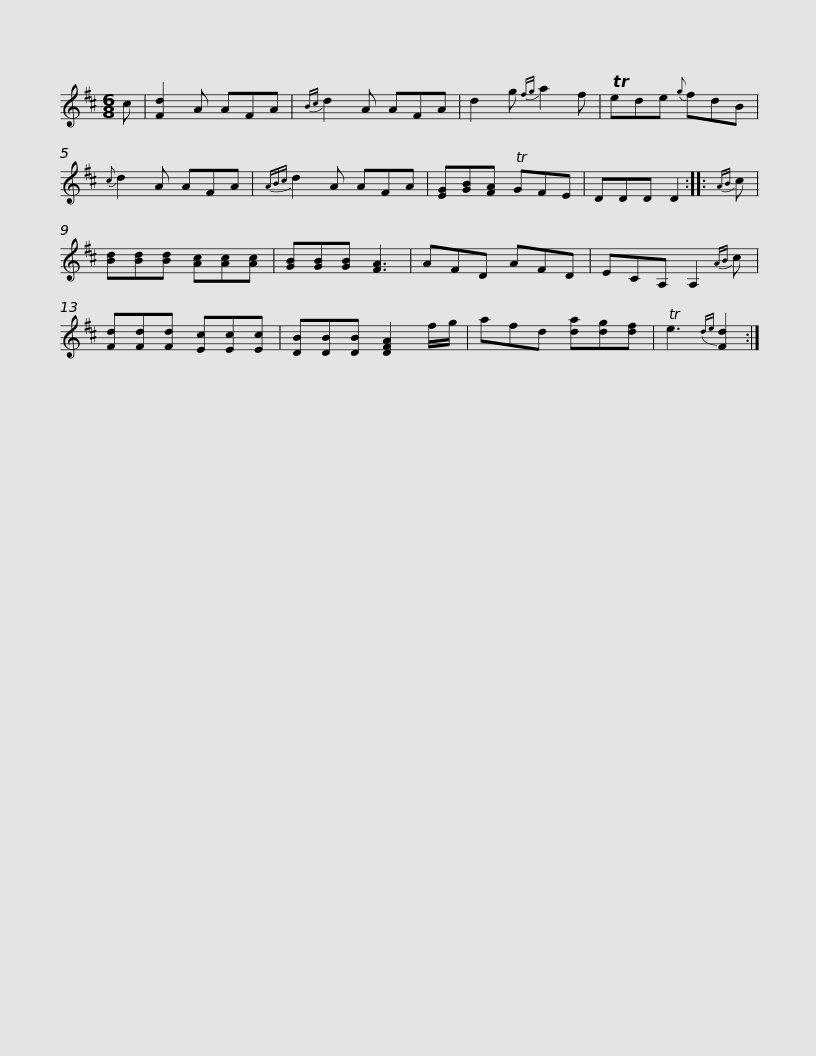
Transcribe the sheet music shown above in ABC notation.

X:1
L:1/8
M:6/8
I:linebreak $
K:D
V:1 treble
V:1
 c | [Fd]2 A AFA |{Bc} d2 A AFA | d2 g{fg} a2 f | Tede{g} fdB | %5
{c} d2 A AFA |{ABc} d2 A AFA |$ [EG][GB][FA] TGFE | DDD D2 ::{AB} c | %10
 [Bd][Bd][Bd] [Ac][Ac][Ac] | [GB][GB][GB] [FA]3 | AFD AFD | ECA, A,2{AB} c | [Fd][Fd][Fd] [Ec][Ec][Ec] |$ %15
 [DB][DB][DB] [DFA]2 f/g/ | afd [da][dg][df] | Te3{de} [Fd]2 :| %18
